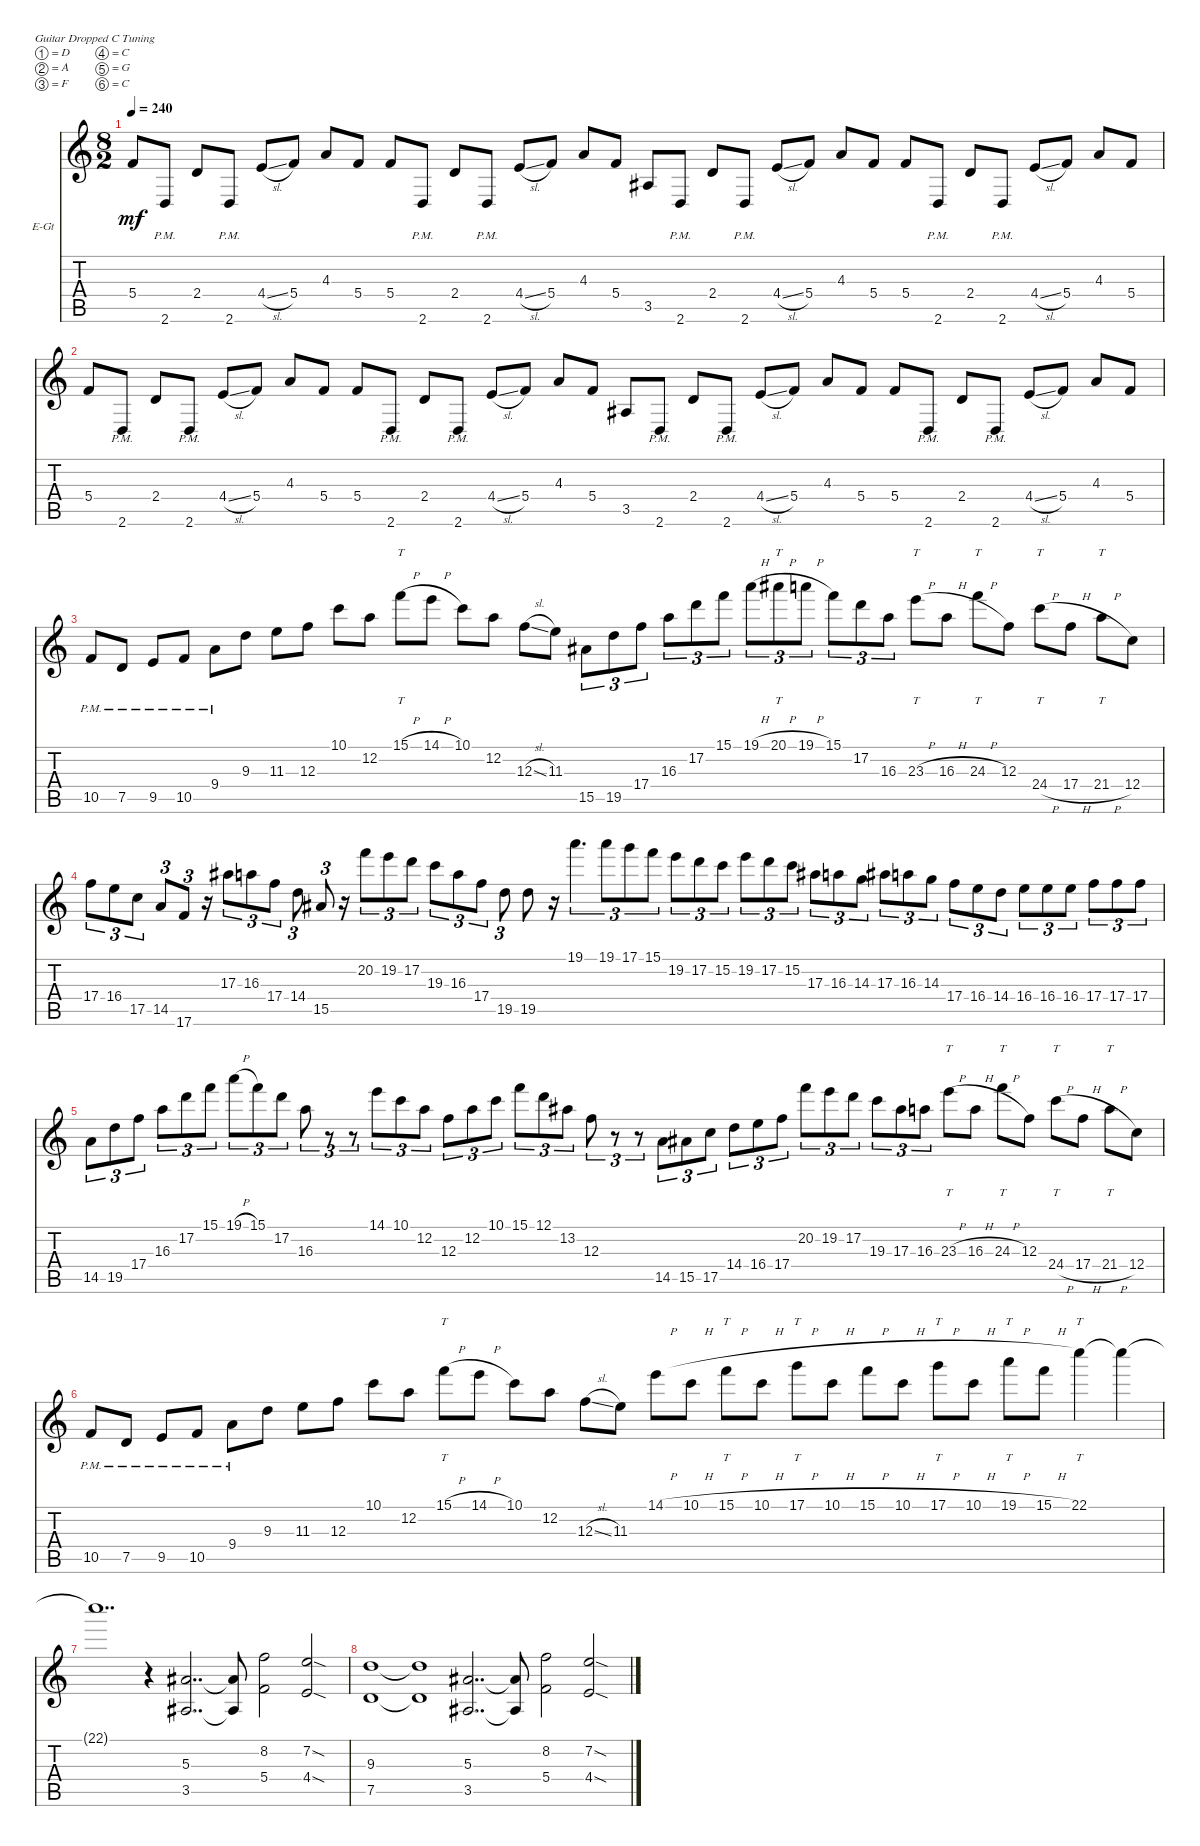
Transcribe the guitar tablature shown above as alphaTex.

\defaultSystemsLayout 4
\bracketExtendMode nobrackets
\firstSystemTrackNameOrientation horizontal
\otherSystemsTrackNameOrientation horizontal
\track ("Gajic" "E-Gt") {instrument distortionguitar}
\staff {score tabs}
\tuning (D4 A3 F3 C3 G2 C2)
\ts (8 2)
\tempo 240
\clef g2
\ks c
5.4.8{dy mf} 2.6{pm}.8 2.4.8 2.6{pm}.8 4.4{sl}.8 5.4.8 4.3.8 5.4.8 5.4.8 2.6{pm}.8 2.4.8 2.6{pm}.8 4.4{sl}.8 5.4.8 4.3.8 5.4.8 3.5.8 2.6{pm}.8 2.4.8 2.6{pm}.8 4.4{sl}.8 5.4.8 4.3.8 5.4.8 5.4.8 2.6{pm}.8 2.4.8 2.6{pm}.8 4.4{sl}.8 5.4.8 4.3.8 5.4.8 |
5.4.8 2.6{pm}.8 2.4.8 2.6{pm}.8 4.4{sl}.8 5.4.8 4.3.8 5.4.8 5.4.8 2.6{pm}.8 2.4.8 2.6{pm}.8 4.4{sl}.8 5.4.8 4.3.8 5.4.8 3.5.8 2.6{pm}.8 2.4.8 2.6{pm}.8 4.4{sl}.8 5.4.8 4.3.8 5.4.8 5.4.8 2.6{pm}.8 2.4.8 2.6{pm}.8 4.4{sl}.8 5.4.8 4.3.8 5.4.8 |
10.5{pm}.8 7.5{pm}.8 9.5{pm}.8 10.5{pm}.8 9.4{pm}.8 9.3.8 11.3.8 12.3.8 10.1.8 12.2.8 15.1{h}.8{tt} 14.1{h}.8 10.1.8 12.2.8 12.3{sl}.8 11.3.8 15.5.8{tu (3 2)} 19.5.8{tu (3 2)} 17.4.8{tu (3 2)} 16.3.8{tu (3 2)} 17.2.8{tu (3 2)} 15.1.8{tu (3 2)} 19.1{h}.8{tu (3 2)} 20.1{h}.8{tt tu (3 2)} 19.1{h}.8{tu (3 2)} 15.1.8{tu (3 2)} 17.2.8{tu (3 2)} 16.3.8{tu (3 2)} 23.3{h}.8{tt} 16.3{h}.8 24.3{h}.8{tt} 12.3.8 24.4{h}.8{tt} 17.4{h}.8 21.4{h}.8{tt} 12.4.8 |
17.4.8{tu (3 2)} 16.4.8{tu (3 2)} 17.5.8{tu (3 2)} 14.5.8{tu (3 2)} 17.6.8{tu (3 2)} r.16 17.3.8{tu (3 2)} 16.3.8{tu (3 2)} 17.4.8{tu (3 2)} 14.4.8{tu (3 2)} 15.5.8{tu (3 2)} r.16 20.2.8{tu (3 2)} 19.2.8{tu (3 2)} 17.2.8{tu (3 2)} 19.3.8{tu (3 2)} 16.3.8{tu (3 2)} 17.4.8{tu (3 2)} 19.5.8{tu (3 2)} 19.5.8 r.16 19.1.4{d tu (3 2)} 19.1.8{tu (3 2)} 17.1.8{tu (3 2)} 15.1.8{tu (3 2)} 19.2.8{tu (3 2)} 17.2.8{tu (3 2)} 15.2.8{tu (3 2)} 19.2.8{tu (3 2)} 17.2.8{tu (3 2)} 15.2.8{tu (3 2)} 17.3.8{tu (3 2)} 16.3.8{tu (3 2)} 14.3.8{tu (3 2)} 17.3.8{tu (3 2)} 16.3.8{tu (3 2)} 14.3.8{tu (3 2)} 17.4.8{tu (3 2)} 16.4.8{tu (3 2)} 14.4.8{tu (3 2)} 16.4.8{tu (3 2)} 16.4.8{tu (3 2)} 16.4.8{tu (3 2)} 17.4.8{tu (3 2)} 17.4.8{tu (3 2)} 17.4.8{tu (3 2)} |
14.5.8{tu (3 2)} 19.5.8{tu (3 2)} 17.4.8{tu (3 2)} 16.3.8{tu (3 2)} 17.2.8{tu (3 2)} 15.1.8{tu (3 2)} 19.1{h}.8{tu (3 2)} 15.1.8{tu (3 2)} 17.2.8{tu (3 2)} 16.3.8{tu (3 2)} r.8{tu (3 2)} r.8{tu (3 2)} 14.1.8{tu (3 2)} 10.1.8{tu (3 2)} 12.2.8{tu (3 2)} 12.3.8{tu (3 2)} 12.2.8{tu (3 2)} 10.1.8{tu (3 2)} 15.1.8{tu (3 2)} 12.1.8{tu (3 2)} 13.2.8{tu (3 2)} 12.3.8{tu (3 2)} r.8{tu (3 2)} r.8{tu (3 2)} 14.5.8{tu (3 2)} 15.5.8{tu (3 2)} 17.5.8{tu (3 2)} 14.4.8{tu (3 2)} 16.4.8{tu (3 2)} 17.4.8{tu (3 2)} 20.2.8{tu (3 2)} 19.2.8{tu (3 2)} 17.2.8{tu (3 2)} 19.3.8{tu (3 2)} 17.3.8{tu (3 2)} 16.3.8{tu (3 2)} 23.3{h}.8{tt} 16.3{h}.8 24.3{h}.8{tt} 12.3.8 24.4{h}.8{tt} 17.4{h}.8 21.4{h}.8{tt} 12.4.8 |
10.5{pm}.8 7.5{pm}.8 9.5{pm}.8 10.5{pm}.8 9.4{pm}.8 9.3.8 11.3.8 12.3.8 10.1.8 12.2.8 15.1{h}.8{tt} 14.1{h}.8 10.1.8 12.2.8 12.3{sl}.8 11.3.8 14.1{h}.8 10.1{h}.8 15.1{h}.8{tt} 10.1{h}.8 17.1{h}.8{tt} 10.1{h}.8 15.1{h}.8 10.1{h}.8 17.1{h}.8{tt} 10.1{h}.8 19.1{h}.8{tt} 15.1{h}.8 22.1.4{tt} 22.1{t}.4 |
22.1{t}.1{dd} r.4 (3.5 5.3).2{dd} (3.5{t} 5.3{t}).8 (5.4 8.2).2 (4.4{sod} 7.2{sod}).2 |
(7.5 9.3).1 (7.5{t} 9.3{t}).1 (3.5 5.3).2{dd} (3.5{t} 5.3{t}).8 (5.4 8.2).2 (4.4{sod} 7.2{sod}).2
